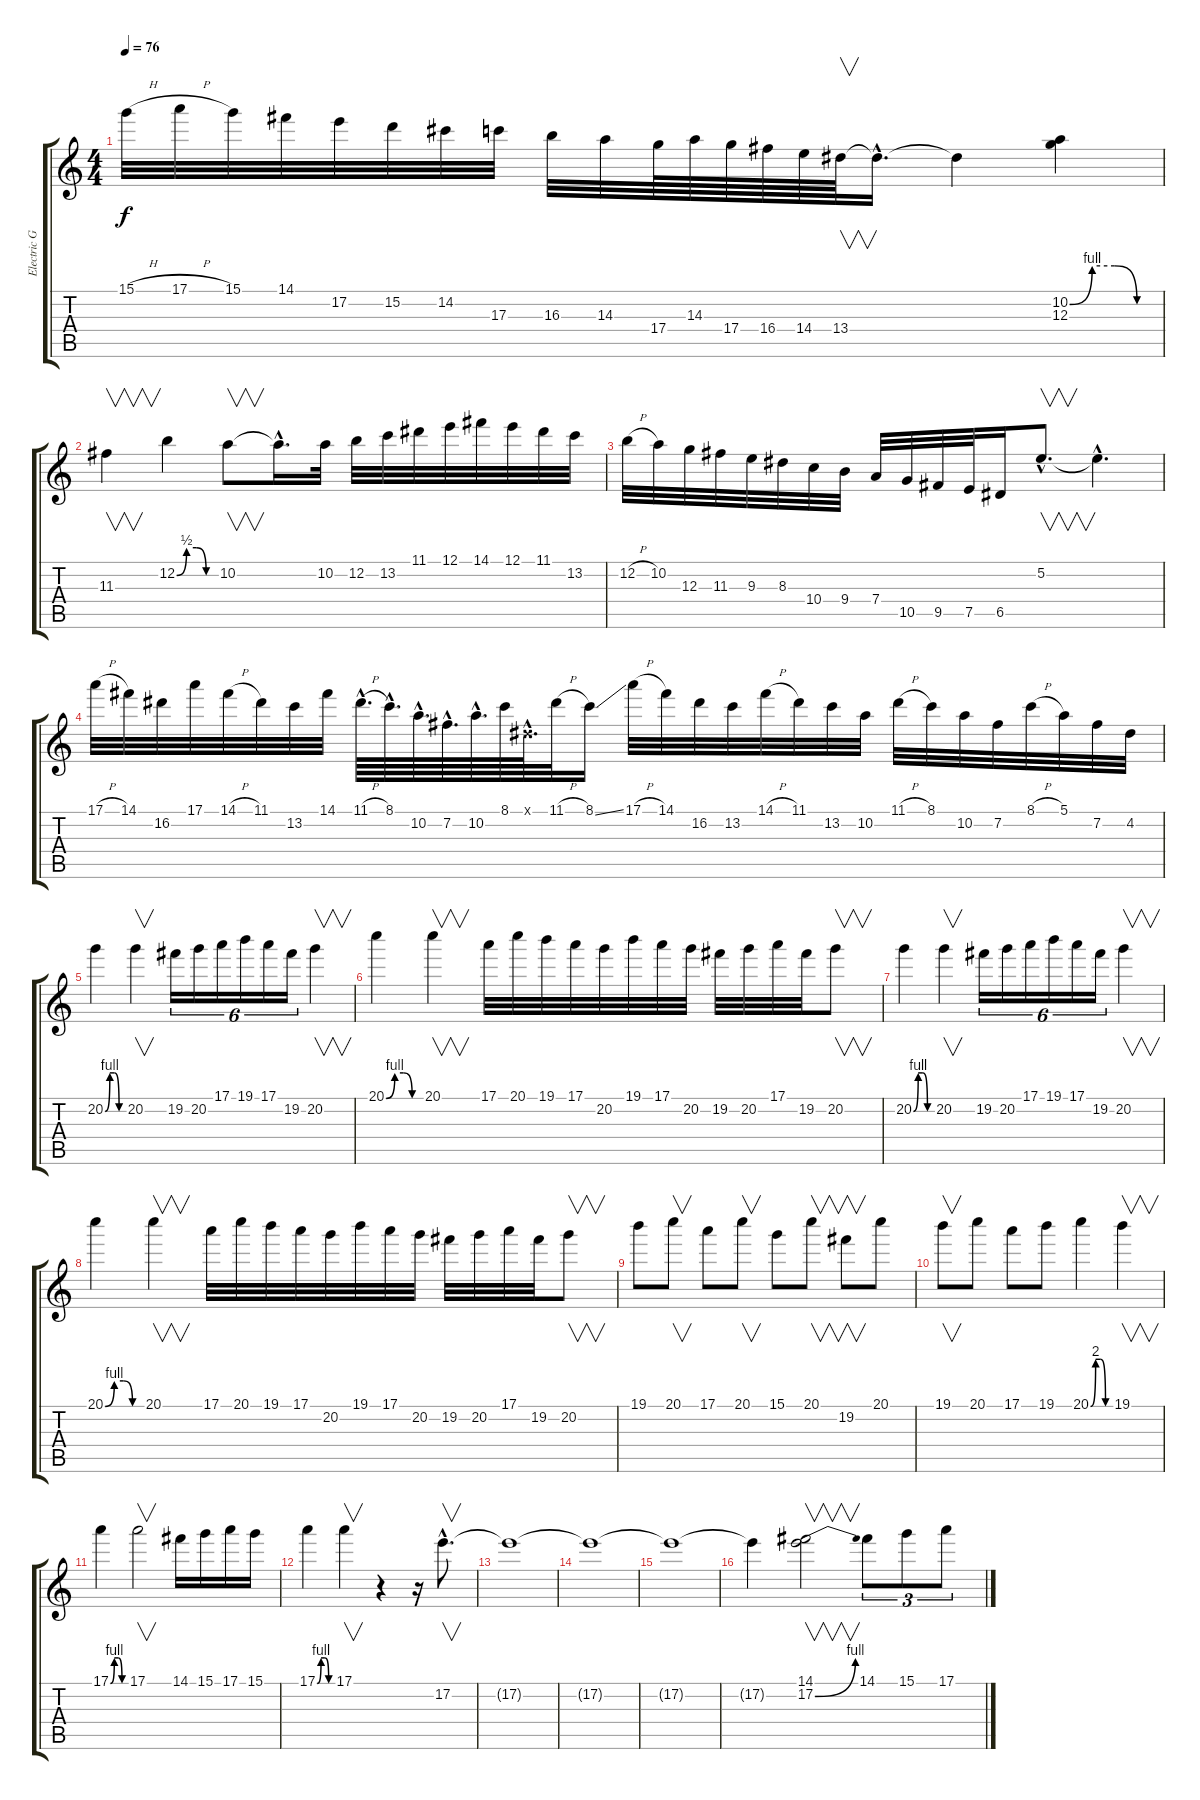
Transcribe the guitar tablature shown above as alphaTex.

\track ("Electric Guitar 2" "Electric G") {instrument distortionguitar}
\staff {score tabs}
\tuning (E4 B3 G3 D3 A2 E2) {hide}
\ts (4 4)
\tempo 76
\clef g2
\ks c
15.1{h}.32{dy f} 17.1{h}.32 15.1.32 14.1.32 17.2.32 15.2.32 14.2.32 17.3.32 16.3.32 14.3.32 17.4.64 14.3.64 17.4.64 16.4.64 14.4.64 13.4.64{v} 13.4{hac t}.16{d} 13.4{t}.4 (10.2{be (custom 0 0 15 4 30 4 45 0 60 0)} 12.3).4 |
11.3.4{v} 12.2{be (custom 0 0 15 2 30 2 45 0 60 0)}.4 10.2.8{v} 10.2{hac t}.16{d} 10.2.32 12.2.32 13.2.32 11.1.32 12.1.32 14.1.32 12.1.32 11.1.32 13.2.32 |
12.2{h}.32 10.2.32 12.3.32 11.3.32 9.3.32 8.3.32 10.4.32 9.4.32 7.4.32 10.5.32 9.5.32 7.5.32 6.5.16 5.2{hac}.8{v d} 5.2{hac t}.4{d} |
17.1{h}.32 14.1.32 16.2.32 17.1.32 14.1{h}.32 11.1.32 13.2.32 14.1.32 11.1{h hac}.64{d} 8.1{hac}.64{d} 10.2{hac}.64{d} 7.2{hac}.64{d} 10.2{hac}.64{d} 8.1.64 -1.1{hac x}.64{d} 11.1{h}.32 8.1{ss}.16 17.1{h}.32 14.1.32 16.2.32 13.2.32 14.1{h}.32 11.1.32 13.2.32 10.2.32 11.1{h}.32 8.1.32 10.2.32 7.2.32 8.1{h}.32 5.1.32 7.2.32 4.2.32 |
20.2{be (custom 0 0 15 4 30 4 45 0 60 0)}.4 20.2.4{v} 19.2.16{tu (6 4)} 20.2.16{tu (6 4)} 17.1.16{tu (6 4)} 19.1.16{tu (6 4)} 17.1.16{tu (6 4)} 19.2.16{tu (6 4)} 20.2.4{v} |
20.1{be (custom 0 0 15 4 30 4 45 0 60 0)}.4 20.1.4{v} 17.1.32 20.1.32 19.1.32 17.1.32 20.2.32 19.1.32 17.1.32 20.2.32 19.2.32 20.2.32 17.1.32 19.2.32 20.2.8{v} |
20.2{be (custom 0 0 15 4 30 4 45 0 60 0)}.4 20.2.4{v} 19.2.16{tu (6 4)} 20.2.16{tu (6 4)} 17.1.16{tu (6 4)} 19.1.16{tu (6 4)} 17.1.16{tu (6 4)} 19.2.16{tu (6 4)} 20.2.4{v} |
20.1{be (custom 0 0 15 4 30 4 45 0 60 0)}.4 20.1.4{v} 17.1.32 20.1.32 19.1.32 17.1.32 20.2.32 19.1.32 17.1.32 20.2.32 19.2.32 20.2.32 17.1.32 19.2.32 20.2.8{v} |
19.1.8 20.1.8{v} 17.1.8 20.1.8{v} 15.1.8 20.1.8{v} 19.2.8{v} 20.1.8 |
19.1.8{v} 20.1.8 17.1.8 19.1.8 20.1{be (custom 0 0 15 8 30 8 45 0 60 0)}.4 19.1.4{v} |
17.1{be (custom 0 0 15 4 30 4 45 0 60 0)}.4 17.1.2{v} 14.1.16 15.1.16 17.1.16 15.1.16 |
17.1{be (custom 0 0 15 4 30 4 45 0 60 0)}.4 17.1.4{v} r.4 r.16 17.2{hac}.8{v d} |
17.2{t}.1 |
17.2{t}.1 |
17.2{t}.1 |
17.2{t}.4 (14.1 17.2{be (bend 0 0 60 4)}).2{v} 14.1.8{tu (3 2)} 15.1.8{tu (3 2)} 17.1.8{tu (3 2)}
